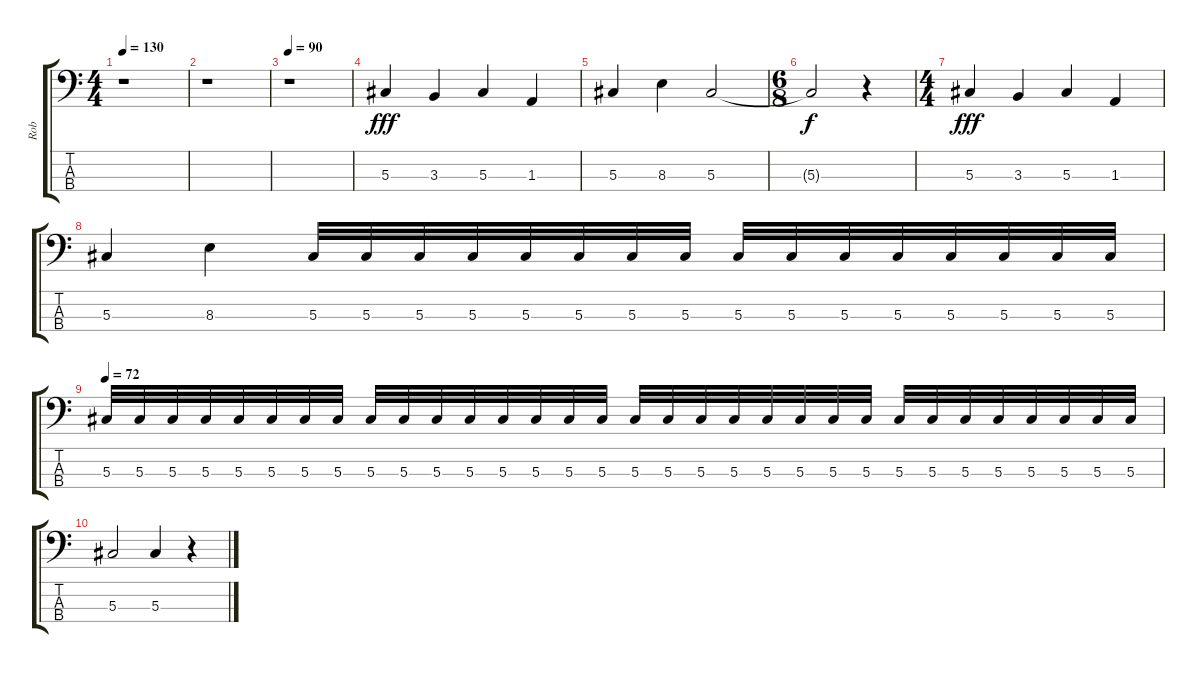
\track ("Rob" "Rob") {instrument electricbasspick}
\staff {score tabs}
\tuning (Gb2 Db2 Ab1 Eb1) {hide}
\ts (4 4)
\tempo 130
\clef f4
\ks c
r.1{dy f} |
r.1 |
\tempo 90
r.1 |
5.3.4{dy fff} 3.3.4 5.3.4 1.3.4 |
5.3.4 8.3.4 5.3.2 |
\ts (6 8)
5.3{t}.2{dy f} r.4 |
\ts (4 4)
5.3.4{dy fff} 3.3.4 5.3.4 1.3.4 |
5.3.4 8.3.4 5.3.32 5.3.32 5.3.32 5.3.32 5.3.32 5.3.32 5.3.32 5.3.32 5.3.32 5.3.32 5.3.32 5.3.32 5.3.32 5.3.32 5.3.32 5.3.32 |
\tempo 72
5.3.32 5.3.32 5.3.32 5.3.32 5.3.32 5.3.32 5.3.32 5.3.32 5.3.32 5.3.32 5.3.32 5.3.32 5.3.32 5.3.32 5.3.32 5.3.32 5.3.32 5.3.32 5.3.32 5.3.32 5.3.32 5.3.32 5.3.32 5.3.32 5.3.32 5.3.32 5.3.32 5.3.32 5.3.32 5.3.32 5.3.32 5.3.32 |
5.3.2 5.3.4 r.4
